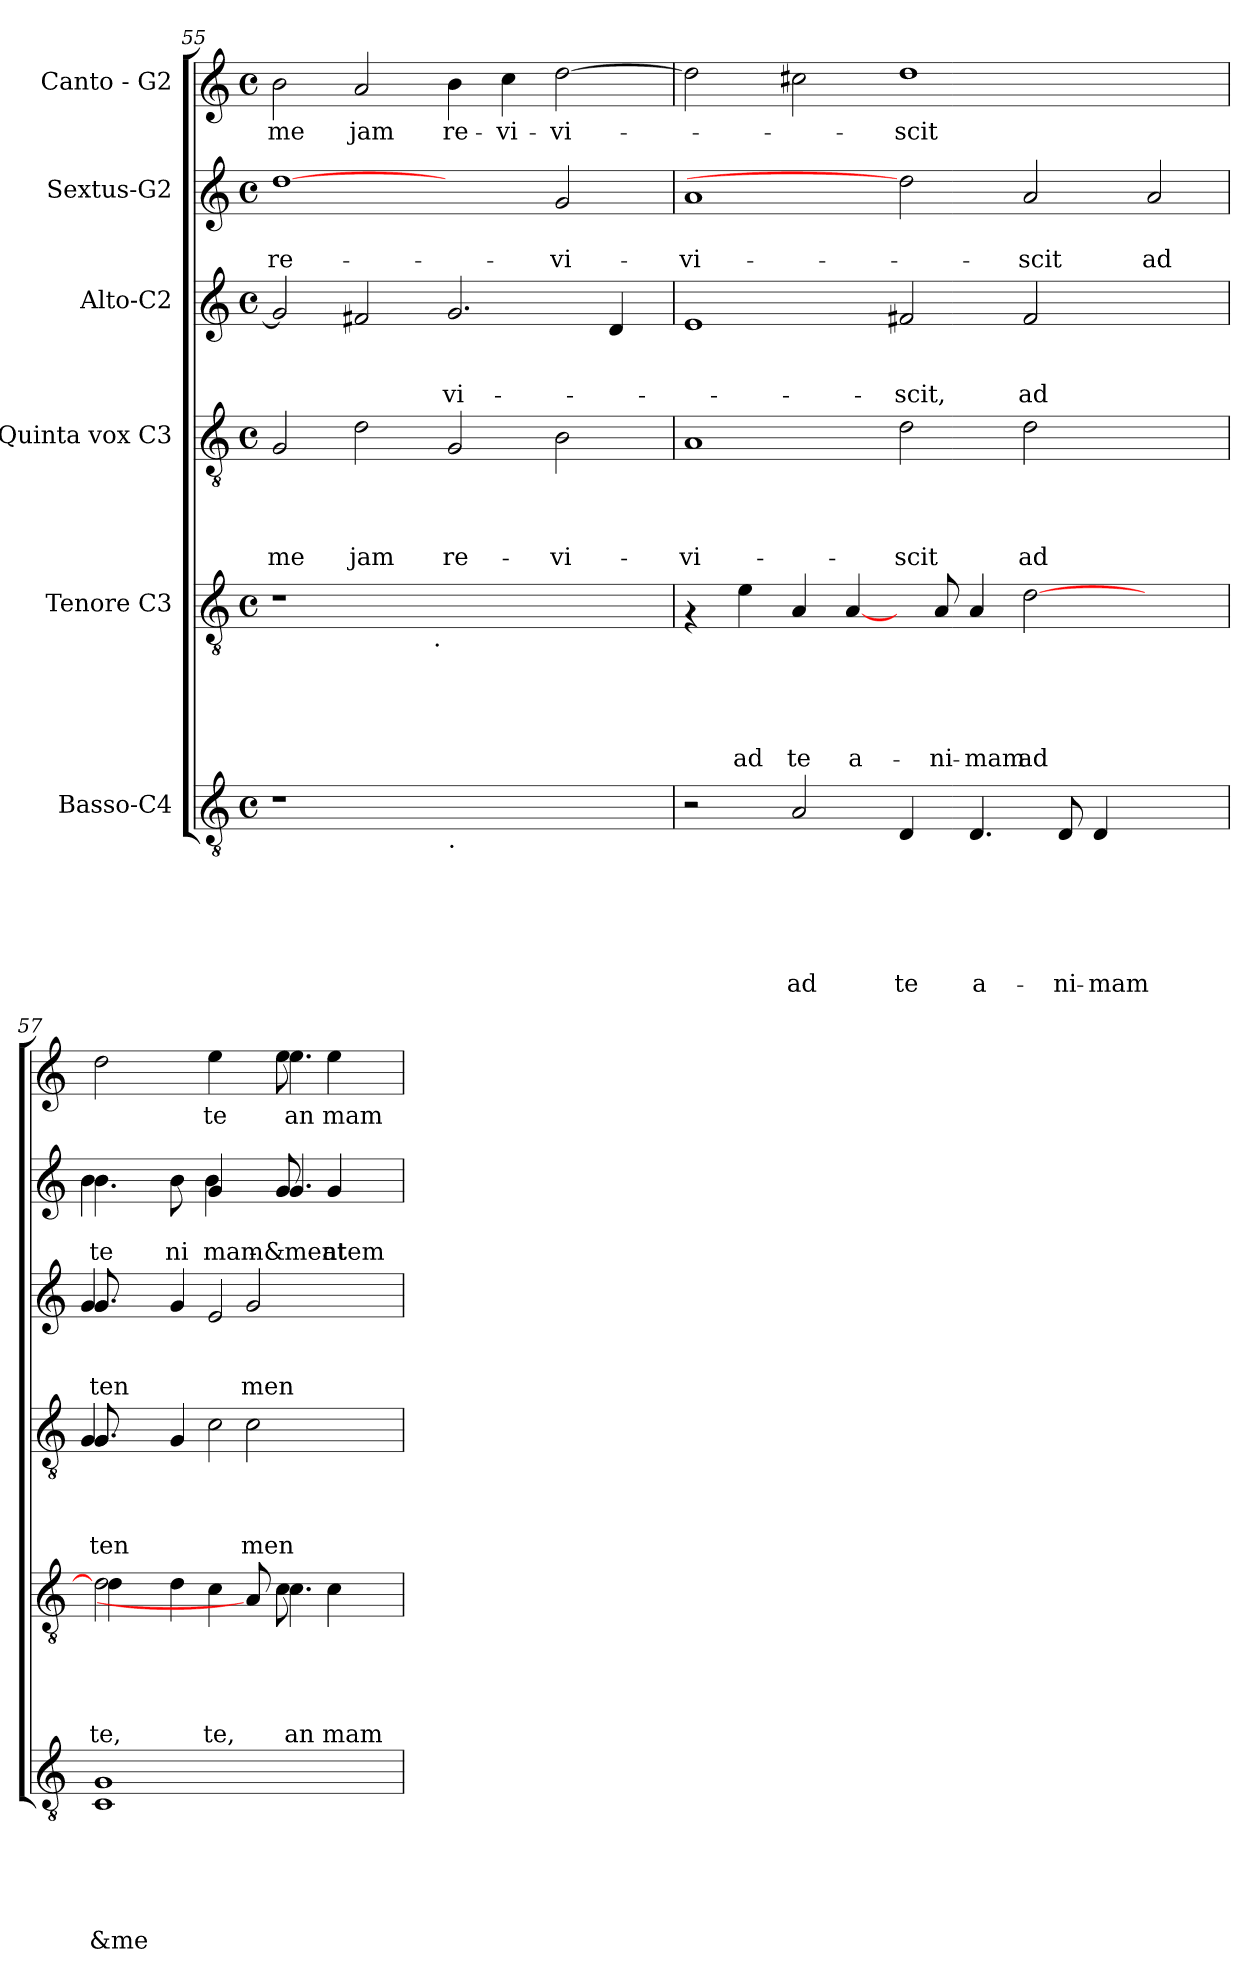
**kern	**text	**text	**text	**text	**text	**text	**kern	**text	**text	**text	**text	**text	**kern	**text	**text	**text	**text	**kern	**text	**text	**text	**kern	**text	**text	**kern	**text
*part6	*part6	*part6	*part6	*part6	*part6	*part6	*part5	*part5	*part5	*part5	*part5	*part5	*part4	*part4	*part4	*part4	*part4	*part3	*part3	*part3	*part3	*part2	*part2	*part2	*part1	*part1
*staff6	*staff6	*staff6	*staff6	*staff6	*staff6	*staff6	*staff5	*staff5	*staff5	*staff5	*staff5	*staff5	*staff4	*staff4	*staff4	*staff4	*staff4	*staff3	*staff3	*staff3	*staff3	*staff2	*staff2	*staff2	*staff1	*staff1
*I"Basso-C4	*	*	*	*	*	*	*I"Tenore C3	*	*	*	*	*	*I"Quinta vox C3	*	*	*	*	*I"Alto-C2	*	*	*	*I"Sextus-G2	*	*	*I"Canto - G2	*
*clefGv2	*	*	*	*	*	*	*clefGv2	*	*	*	*	*	*clefGv2	*	*	*	*	*clefG2	*	*	*	*clefG2	*	*	*clefG2	*
*k[]	*	*	*	*	*	*	*k[]	*	*	*	*	*	*k[]	*	*	*	*	*k[]	*	*	*	*k[]	*	*	*k[]	*
*C:	*	*	*	*	*	*	*C:	*	*	*	*	*	*C:	*	*	*	*	*C:	*	*	*	*C:	*	*	*C:	*
*M4/4	*	*	*	*	*	*	*M4/4	*	*	*	*	*	*M4/4	*	*	*	*	*M4/4	*	*	*	*M4/4	*	*	*M4/4	*
*met(c)	*	*	*	*	*	*	*met(c)	*	*	*	*	*	*met(c)	*	*	*	*	*met(c)	*	*	*	*met(c)	*	*	*met(c)	*
=55	=55	=55	=55	=55	=55	=55	=55	=55	=55	=55	=55	=55	=55	=55	=55	=55	=55	=55	=55	=55	=55	=55	=55	=55	=55	=55
!	!	!	!	!	!	!	!	!	!	!	!	!	!	!	!	!	!LO:LY:b	!	!	!	!	!	!	!LO:LY:b	!	!LO:LY:b
*	*	*	*	*	*	*	*^	*	*	*	*	*	*	*	*	*	*	*	*	*	*	*	*	*	*	*
1r	.	.	.	.	.	.	1r	2ryy	.	.	.	.	.	2G/	.	.	.	me	2g/]	.	.	.	[1dd	.	re-	2b\	me
!	!	!	!	!	!	!	!	!	!	!	!	!	!	!	!	!	!	!LO:LY:b	!	!	!	!	!	!	!	!	!LO:LY:b
.	.	.	.	.	.	.	.	4...ryy	.	.	.	.	.	2d\	.	.	.	jam	2f#X/	.	.	.	.	.	.	2a/	jam
!	!	!	!	!	!	!	!	!LO:TX:b:t=.	!	!	!	!	!	!	!	!	!	!	!	!	!	!	!	!	!	!	!
.	.	.	.	.	.	.	.	1ryy	.	.	.	.	.	.	.	.	.	.	.	.	.	.	.	.	.	.	.
!LO:TX:b:t=.	!	!	!	!	!	!	!	!	!	!	!	!	!	!	!	!	!	!	!	!	!	!	!	!	!	!	!
!	!	!	!	!	!	!	!	!	!	!	!	!	!	!	!	!	!	!LO:LY:b	!	!	!	!LO:LY:b	!	!	!	!	!LO:LY:b
1ryy	.	.	.	.	.	.	1ryy	.	.	.	.	.	.	2G/	.	.	.	re-	2.g/	.	.	-vi-	2ryy	.	.	4b\	re-
!	!	!	!	!	!	!	!	!	!	!	!	!	!	!	!	!	!	!	!	!	!	!	!	!	!	!	!LO:LY:b
.	.	.	.	.	.	.	.	.	.	.	.	.	.	.	.	.	.	.	.	.	.	.	.	.	.	4cc\	-vi-
!	!	!	!	!	!	!	!	!	!	!	!	!	!	!	!	!	!	!LO:LY:b	!	!	!	!	!	!	!LO:LY:b	!	!LO:LY:b
.	.	.	.	.	.	.	.	.	.	.	.	.	.	2B\	.	.	.	-vi-	.	.	.	.	2g/	.	-vi-	[<2dd\	-vi-
.	.	.	.	.	.	.	.	.	.	.	.	.	.	.	.	.	.	.	4d/	.	.	.	.	.	.	.	.
.	.	.	.	.	.	.	.	32ryy	.	.	.	.	.	.	.	.	.	.	.	.	.	.	.	.	.	.	.
!!LO:PB:g=z
=56	=56	=56	=56	=56	=56	=56	=56	=56	=56	=56	=56	=56	=56	=56	=56	=56	=56	=56	=56	=56	=56	=56	=56	=56	=56	=56	=56
!	!	!	!	!	!	!	!	!	!	!	!	!	!	!	!	!	!	!LO:LY:b	!	!	!	!	!	!	!LO:LY:b	!	!
*	*	*	*	*	*	*	*v	*v	*	*	*	*	*	*	*	*	*	*	*	*	*	*	*	*	*	*	*
2r	.	.	.	.	.	.	4rF	.	.	.	.	.	1A	.	.	.	-vi-	1e	.	.	.	1a	.	-vi-	2dd\]	.
!	!	!	!	!	!	!	!	!	!	!	!	!LO:LY:b	!	!	!	!	!	!	!	!	!	!	!	!	!	!
.	.	.	.	.	.	.	4e\	.	.	.	.	ad	.	.	.	.	.	.	.	.	.	.	.	.	.	.
!	!	!	!	!	!	!LO:LY:b	!	!	!	!	!	!LO:LY:b	!	!	!	!	!	!	!	!	!	!	!	!	!	!
2A/	.	.	.	.	.	ad	4A/	.	.	.	.	te	.	.	.	.	.	.	.	.	.	.	.	.	2cc#X\	.
!	!	!	!	!	!	!	!	!	!	!	!	!LO:LY:b	!	!	!	!	!	!	!	!	!	!	!	!	!	!
.	.	.	.	.	.	.	[4A/	.	.	.	.	a-	.	.	.	.	.	.	.	.	.	.	.	.	.	.
!	!	!	!	!	!	!LO:LY:b	!	!	!	!	!	!	!	!	!	!	!LO:LY:b	!	!	!	!LO:LY:b	!	!	!	!	!LO:LY:b
4D/	.	.	.	.	.	te	8ryy	.	.	.	.	.	2d\	.	.	.	-scit	2f#X/	.	.	-scit,	2dd]	.	.	1dd	-scit
!	!	!	!	!	!	!	!	!	!	!	!	!LO:LY:b	!	!	!	!	!	!	!	!	!	!	!	!	!	!
.	.	.	.	.	.	.	8A/	.	.	.	.	-ni-	.	.	.	.	.	.	.	.	.	.	.	.	.	.
!	!	!	!	!	!	!LO:LY:b	!	!	!	!	!	!LO:LY:b	!	!	!	!	!	!	!	!	!	!	!	!	!	!
4.D/	.	.	.	.	.	a-	4A/	.	.	.	.	-mam	.	.	.	.	.	.	.	.	.	.	.	.	.	.
!	!	!	!	!	!	!	!	!	!	!	!	!LO:LY:b	!	!	!	!	!LO:LY:b	!	!	!	!LO:LY:b	!	!	!LO:LY:b	!	!
.	.	.	.	.	.	.	[>2d\	.	.	.	.	ad	2d\	.	.	.	ad	2f#/	.	.	ad	2a/	.	-scit	.	.
!	!	!	!	!	!	!LO:LY:b	!	!	!	!	!	!	!	!	!	!	!	!	!	!	!	!	!	!	!	!
8D/	.	.	.	.	.	-ni-	.	.	.	.	.	.	.	.	.	.	.	.	.	.	.	.	.	.	.	.
!	!	!	!	!	!	!LO:LY:b	!	!	!	!	!	!	!	!	!	!	!	!	!	!	!	!	!	!	!	!
4D/	.	.	.	.	.	-mam	.	.	.	.	.	.	.	.	.	.	.	.	.	.	.	.	.	.	.	.
!	!	!	!	!	!	!	!	!	!	!	!	!	!	!	!	!	!	!	!	!	!	!	!	!LO:LY:b	!	!
2ryy	.	.	.	.	.	.	2ryy	.	.	.	.	.	2ryy	.	.	.	.	2ryy	.	.	.	2a/	.	ad	2ryy	.
=57	=57	=57	=57	=57	=57	=57	=57	=57	=57	=57	=57	=57	=57	=57	=57	=57	=57	=57	=57	=57	=57	=57	=57	=57	=57	=57
!	!	!	!	!	!	!LO:LY:b	!	!	!	!	!	!LO:LY:b	!	!	!	!	!LO:LY:b	!	!	!	!LO:LY:b	!	!	!LO:LY:b	!	!
*	*	*	*	*	*	*	*^	*	*	*	*	*	*^	*	*	*	*	*^	*	*	*	*^	*	*	*^	*
*	*	*	*	*	*	*	*	*^	*	*	*	*	*	*	*^	*	*	*	*	*	*^	*	*	*	*	*	*	*	*	*^	*
*	*	*	*	*	*	*	*	*	*^	*	*	*	*	*	*	*	*	*	*	*	*	*	*	*	*	*	*	*	*	*	*	*	*	*	*
1C 1G	.	.	.	.	.	&me	2d\]	4d\	4.ryy	2ryy	.	.	.	.	te,	4.G/	4G/	8G/	.	.	.	ten	4.g/	4g/	8g/	.	.	ten	4.b\	4b\	.	te	2dd\	4.ryy	2ryy	.
.	.	.	.	.	.	.	.	.	.	.	.	.	.	.	.	.	.	8ryy	.	.	.	.	.	.	8ryy	.	.	.	.	.	.	.	.	.	.	.
!	!	!	!	!	!	!	!	!	!	!	!	!	!	!	!	!	!	!	!	!	!	!	!	!	!	!	!	!	!	!	!	!LO:LY:b	!	!	!	!
.	.	.	.	.	.	.	.	4d\	.	.	.	.	.	.	.	.	2.ryy	4G/	.	.	.	.	.	2.ryy	4g/	.	.	.	.	8b\	.	ni-	.	.	.	.
!	!	!	!	!	!	!	!	!	!	!	!	!	!	!	!LO:LY:b	!	!	!	!	!	!	!	!	!	!	!	!	!	!	!	!	!LO:LY:b	!	!	!	!LO:LY:b
.	.	.	.	.	.	.	.	.	4c\	.	.	.	.	.	te,	2c\	.	.	.	.	.	.	2e/	.	.	.	.	.	4g/	4b\	.	mam&	.	4ee\	.	te
!	!	!	!	!	!	!	!	!	!	!	!	!	!	!	!	!	!	!	!	!	!	!LO:LY:b	!	!	!	!	!	!LO:LY:b	!	!	!	!	!	!	!	!
.	.	.	.	.	.	.	8A/]	2ryy	.	8ryy	.	.	.	.	.	.	.	2c\	.	.	.	men-	.	.	2g/	.	.	men-	.	.	.	.	2ryy	.	8ryy	.
!	!	!	!	!	!	!	!	!	!	!	!	!	!	!	!LO:LY:b	!	!	!	!	!	!	!	!	!	!	!	!	!	!	!	!	!LO:LY:b	!	!	!	!LO:LY:b
.	.	.	.	.	.	.	4.ryy	.	4.c\	8c\	.	.	.	.	an-	.	.	.	.	.	.	.	.	.	.	.	.	.	4.g/	8g/	.	-mentem-	.	4.ee\	8ee\	an-
!	!	!	!	!	!	!	!	!	!	!	!	!	!	!	!LO:LY:b	!	!	!	!	!	!	!	!	!	!	!	!	!	!	!	!	!LO:LY:b	!	!	!	!LO:LY:b
.	.	.	.	.	.	.	.	.	.	4c\	.	.	.	.	-mam	.	.	.	.	.	.	.	.	.	.	.	.	.	.	4g/	.	-at-	.	.	4ee\	-mam
.	.	.	.	.	.	.	.	.	.	.	.	.	.	.	.	8ryy	.	.	.	.	.	.	8ryy	.	.	.	.	.	.	.	.	.	.	.	.	.
*	*	*	*	*	*	*	*v	*v	*v	*v	*	*	*	*	*	*	*	*	*	*	*	*	*v	*v	*v	*	*	*	*v	*v	*	*	*v	*v	*v	*
*	*	*	*	*	*	*	*	*	*	*	*	*	*v	*v	*v	*	*	*	*	*	*	*	*	*	*	*	*	*
=	=	=	=	=	=	=	=	=	=	=	=	=	=	=	=	=	=	=	=	=	=	=	=	=	=	=
*-	*-	*-	*-	*-	*-	*-	*-	*-	*-	*-	*-	*-	*-	*-	*-	*-	*-	*-	*-	*-	*-	*-	*-	*-	*-	*-
